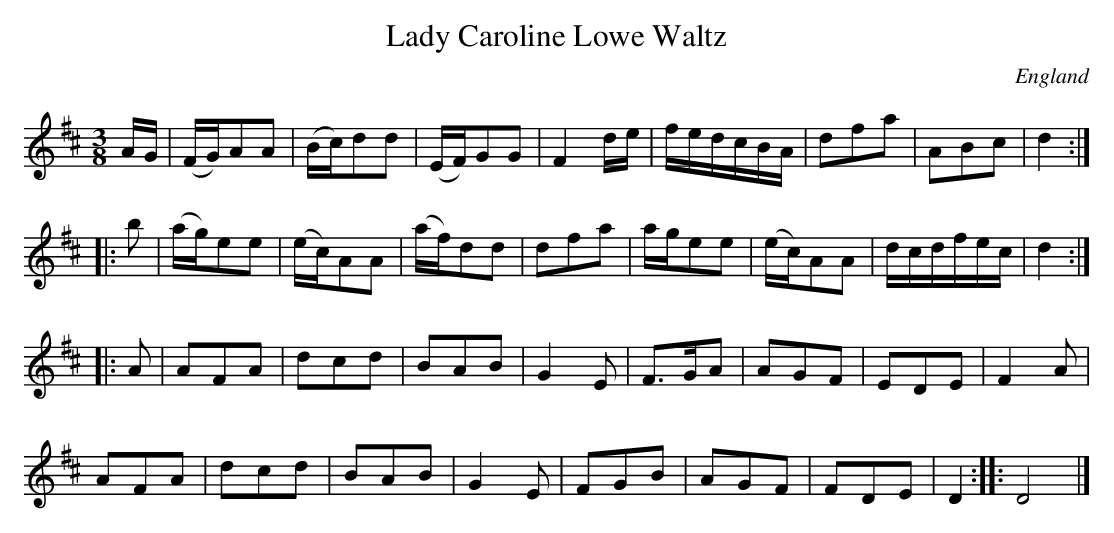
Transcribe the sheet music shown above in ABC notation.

X:1
T:Lady Caroline Lowe Waltz
L:1/8
M:3/8
O:England
K:D
A/G/ | \
(F/G/)AA | (B/c/)dd | (E/F/)GG | F2d/e/ | f/e/d/c/B/A/ | dfa | ABc | d2 ::
b | \
(a/g/)ee | (e/c/)AA | (a/f/)dd | dfa | a/g/ee | (e/c/)AA | d/c/d/f/e/c/ | d2 ::
A | \
AFA | dcd | BAB | G2E | F>GA | AGF | EDE | F2A |
AFA | dcd | BAB | G2E |FGB | AGF | FDE | D2 :: D4 |]
